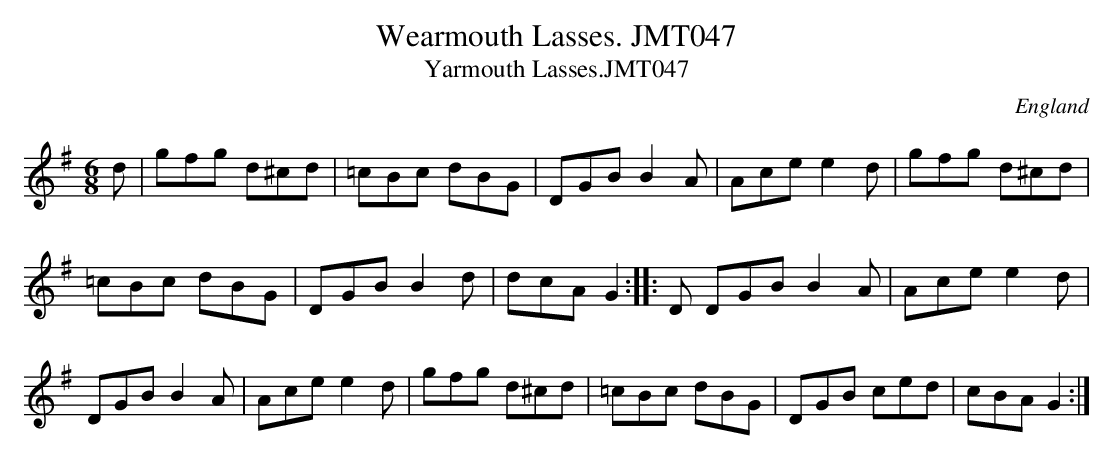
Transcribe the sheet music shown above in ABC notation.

X:1
T:Wearmouth Lasses. JMT047
T:Yarmouth Lasses.JMT047
M:6/8
L:1/8
O:England
K:G
d|gfg d^cd|=cBc dBG|DGBB2A|Acee2d|gfg d^cd|!=cBc dBG|DGBB2d|dcAG2:|
|:D DGBB2A|Acee2d|!DGBB2A|Acee2d|gfg d^cd|=cBc dBG|DGB ced|cBAG2:|]
